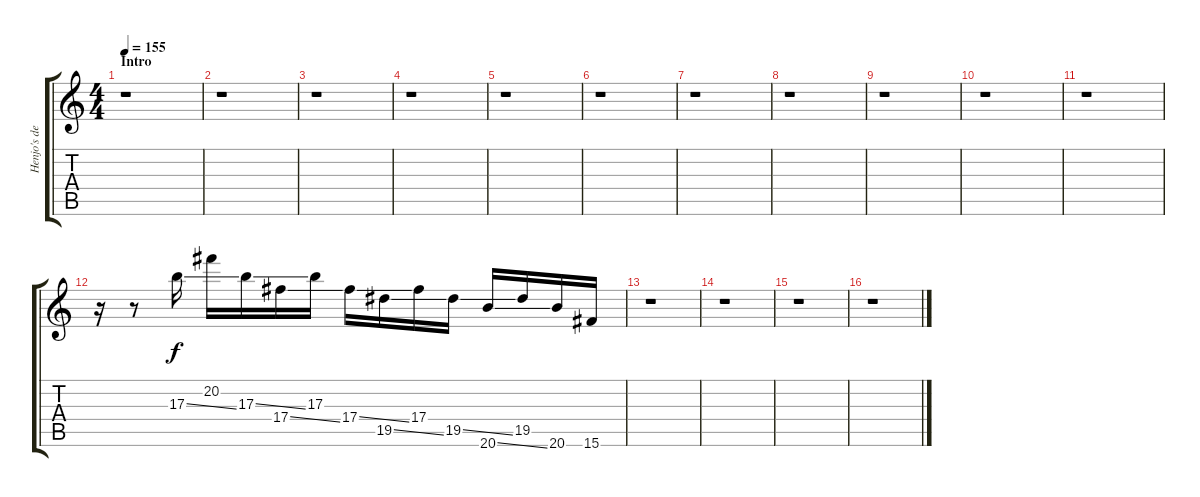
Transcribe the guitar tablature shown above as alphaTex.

\track ("Henjo's delay/solo backing" "Henjo's de") {instrument distortionguitar}
\staff {score tabs}
\tuning (Eb4 Bb3 Gb3 Db3 Ab2 Eb2) {hide}
\ts (4 4)
\section ("" "Intro")
\tempo 155
\clef g2
\ks c
r.1{dy f instrument distortionguitar} |
r.1 |
r.1 |
r.1 |
r.1 |
r.1 |
r.1 |
r.1 |
r.1 |
r.1 |
r.1 |
r.16 r.8 17.3{ss}.16 20.2.16 17.3{ss}.16 17.4{ss}.16 17.3.16 17.4{ss}.16 19.5{ss}.16 17.4.16 19.5{ss}.16 20.6{ss}.16 19.5.16 20.6.16 15.6.16 |
r.1 |
r.1 |
r.1 |
r.1
